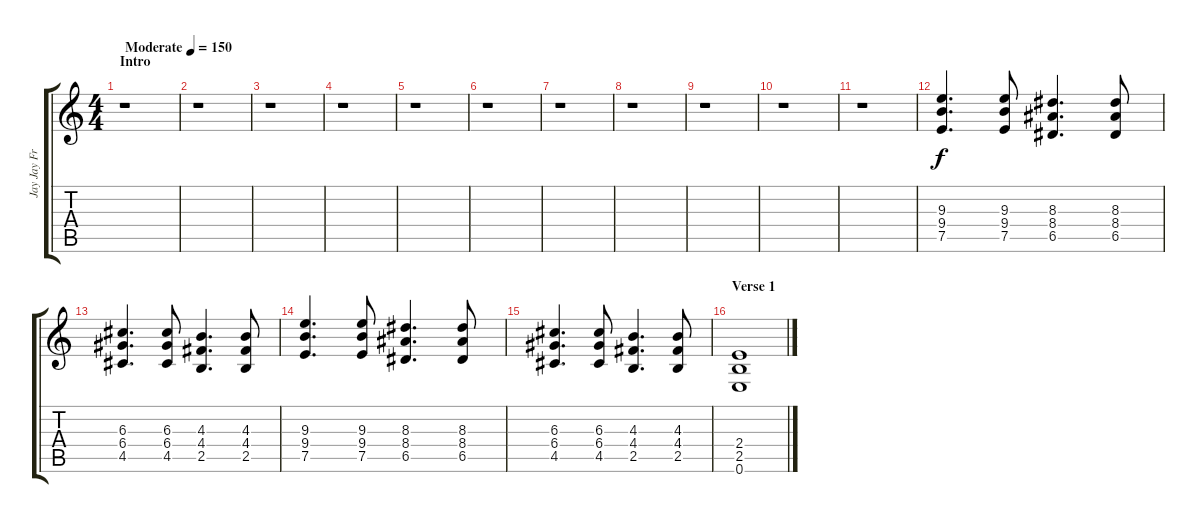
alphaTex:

\track ("Jay Jay French - Lead/Rhythm" "Jay Jay Fr") {instrument distortionguitar}
\staff {score tabs}
\tuning (E4 B3 G3 D3 A2 E2) {hide}
\ts (4 4)
\section ("" "Intro")
\tempo (150 "Moderate")
\clef g2
\ks c
r.1{dy f instrument distortionguitar} |
r.1 |
r.1 |
r.1 |
r.1 |
r.1 |
r.1 |
r.1 |
r.1 |
r.1 |
r.1 |
(9.3 9.4 7.5).4{d} (9.3 9.4 7.5).8 (8.3 8.4 6.5).4{d} (8.3 8.4 6.5).8 |
(6.3 6.4 4.5).4{d} (6.3 6.4 4.5).8 (4.3 4.4 2.5).4{d} (4.3 4.4 2.5).8 |
(9.3 9.4 7.5).4{d} (9.3 9.4 7.5).8 (8.3 8.4 6.5).4{d} (8.3 8.4 6.5).8 |
(6.3 6.4 4.5).4{d} (6.3 6.4 4.5).8 (4.3 4.4 2.5).4{d} (4.3 4.4 2.5).8 |
\section ("" "Verse 1")
(2.4 2.5 0.6).1
